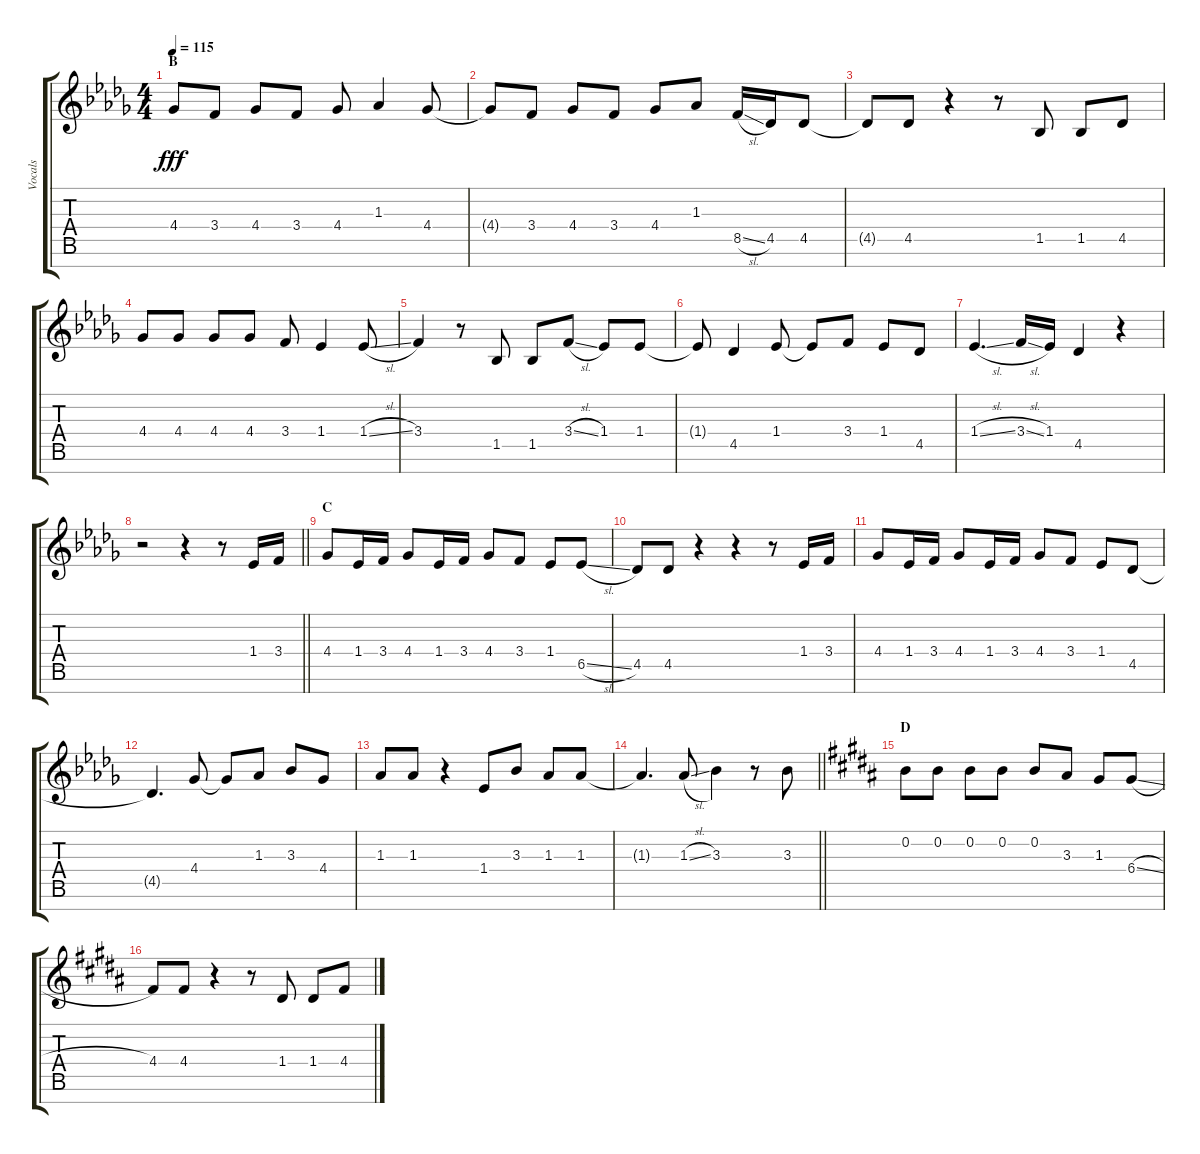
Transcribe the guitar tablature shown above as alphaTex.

\track ("Vocals" "Vocals") {instrument voiceoohs}
\staff {score tabs}
\tuning (E5 B4 G4 D4 A3 E3 B2) {hide}
\ts (4 4)
\section ("" "B")
\tempo 115
\clef g2
\ks db
4.4.8{dy fff} 3.4.8 4.4.8 3.4.8 4.4.8 1.3.4 4.4.8 |
4.4{t}.8 3.4.8 4.4.8 3.4.8 4.4.8 1.3.8 8.5{sl}.16 4.5.16 4.5.8 |
4.5{t}.8 4.5.8 r.4 r.8 1.5.8 1.5.8 4.5.8 |
4.4.8 4.4.8 4.4.8 4.4.8 3.4.8 1.4.4 1.4{sl}.8 |
3.4.4 r.8 1.5.8 1.5.8 3.4{sl}.8 1.4.8 1.4.8 |
1.4{t}.8 4.5.4 1.4.8 1.4{t}.8 3.4.8 1.4.8 4.5.8 |
1.4{sl}.4{d} 3.4{sl}.16 1.4.16 4.5.4 r.4 |
\barLineRight lightlight
r.2 r.4 r.8 1.4.16 3.4.16 |
\section ("" "C")
4.4.8 1.4.16 3.4.16 4.4.8 1.4.16 3.4.16 4.4.8 3.4.8 1.4.8 6.5{sl}.8 |
4.5.8 4.5.8 r.4 r.4 r.8 1.4.16 3.4.16 |
4.4.8 1.4.16 3.4.16 4.4.8 1.4.16 3.4.16 4.4.8 3.4.8 1.4.8 4.5.8 |
4.5{t}.4{d} 4.4.8 4.4{t}.8 1.3.8 3.3.8 4.4.8 |
1.3.8 1.3.8 r.4 1.4.8 3.3.8 1.3.8 1.3.8 |
\barLineRight lightlight
1.3{t}.4{d} 1.3{sl}.8 3.3.4 r.8 3.3.8 |
\section ("" "D")
\ks b
0.2.8 0.2.8 0.2.8 0.2.8 0.2.8 3.3.8 1.3.8 6.4{sl}.8 |
4.4.8 4.4.8 r.4 r.8 1.4.8 1.4.8 4.4.8
